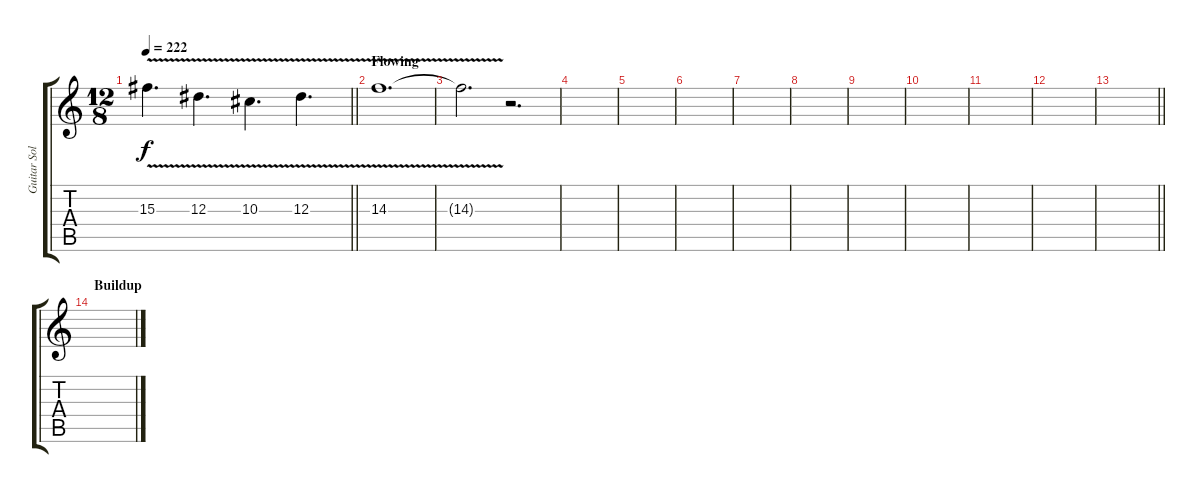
\track ("Guitar Solo" "Guitar Sol") {instrument distortionguitar}
\staff {score tabs}
\tuning (C4 G3 Eb3 Bb2 F2 C2) {hide}
\ts (12 8)
\tempo 222
\clef g2
\barLineRight lightlight
\ks c
15.3{v}.4{d dy f} 12.3{v}.4{d} 10.3{v}.4{d} 12.3{v}.4{d} |
\section ("" "Flowing")
14.3{v}.1{d} |
14.3{t}.2{d} r.2{d} |
|
|
|
|
|
|
|
|
|
\barLineRight lightlight
|
\section ("" "Buildup")
